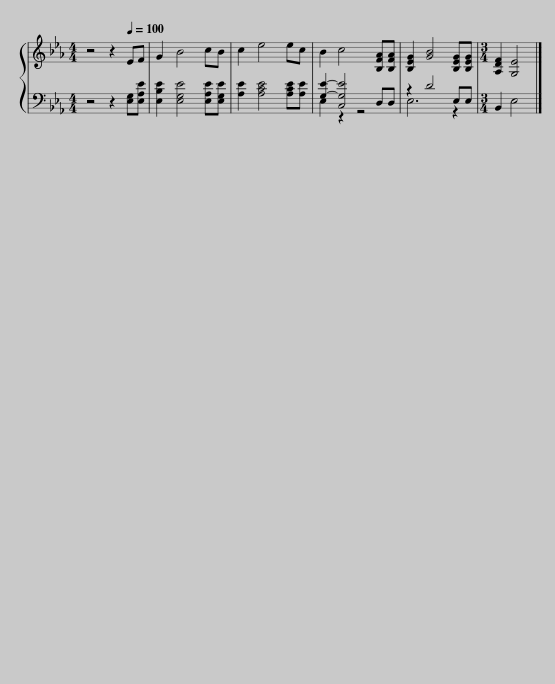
X:1
%%score { 1 | ( 2 3 ) }
L:1/8
M:4/4
I:linebreak $
K:Eb
V:1 treble
V:2 bass
V:3 bass
V:1
 z4 z2[Q:1/4=100] EF | G2 B4 cB | c2 e4 ec | B2 c4 [B,FA][B,FA] | [B,EG]2 [GB]4 [B,EG][B,EG] | %5
[M:3/4] [A,DF]2 [G,E]4 |] %6
V:2
 z4 z2 [E,G,][E,A,E] | [E,B,E]2 [E,G,E]4 [E,A,E][E,G,E] | [A,E]2 [A,CE]4 [A,CE][A,E] | [G,E]2- [C,G,E]4 D,D, | z2 D4 E,E, | %5
[M:3/4] B,,2 E,4 |] %6
V:3
 x8 | x8 | x8 | E,2 z2 z4 | E,6 z2 | %5
[M:3/4] x6 |] %6
